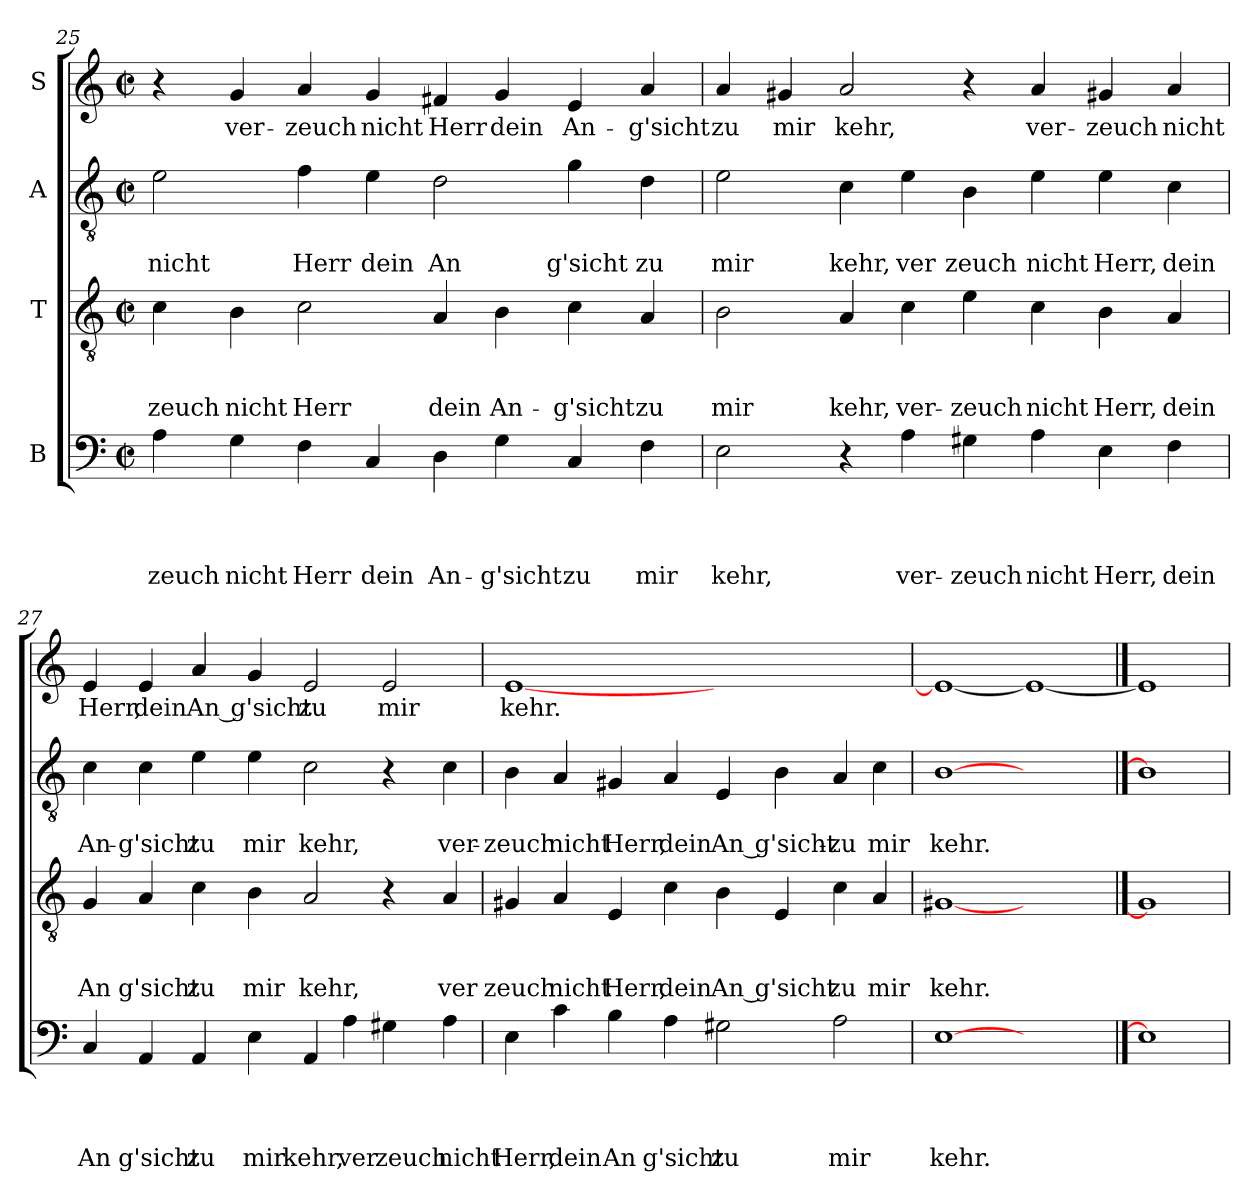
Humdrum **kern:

**kern	**text	**text	**text	**text	**kern	**text	**text	**text	**kern	**text	**text	**kern	**text
*part4	*part4	*part4	*part4	*part4	*part3	*part3	*part3	*part3	*part2	*part2	*part2	*part1	*part1
*staff4	*staff4	*staff4	*staff4	*staff4	*staff3	*staff3	*staff3	*staff3	*staff2	*staff2	*staff2	*staff1	*staff1
*I"B	*	*	*	*	*I"T	*	*	*	*I"A	*	*	*I"S	*
!!LO:PB:g=z
*clefF4	*	*	*	*	*clefGv2	*	*	*	*clefGv2	*	*	*clefG2	*
*k[]	*	*	*	*	*k[]	*	*	*	*k[]	*	*	*k[]	*
*C:	*	*	*	*	*C:	*	*	*	*C:	*	*	*C:	*
*M2/2	*	*	*	*	*M2/2	*	*	*	*M2/2	*	*	*M2/2	*
*met(c|)	*	*	*	*	*met(c|)	*	*	*	*met(c|)	*	*	*met(c|)	*
=25	=25	=25	=25	=25	=25	=25	=25	=25	=25	=25	=25	=25	=25
!	!	!	!	!LO:LY:b	!	!	!	!LO:LY:b	!	!	!LO:LY:b	!	!
4A\	.	.	.	zeuch	4c\	.	.	-zeuch	2e\	.	nicht	4r	.
!	!	!	!	!LO:LY:b	!	!	!	!LO:LY:b	!	!	!	!	!LO:LY:b
4G\	.	.	.	nicht	4B\	.	.	nicht	.	.	.	4g/	ver-
!	!	!	!	!LO:LY:b	!	!	!	!LO:LY:b	!	!	!LO:LY:b	!	!LO:LY:b
4F\	.	.	.	Herr	2c\	.	.	Herr	4f\	.	Herr	4a/	-zeuch
!	!	!	!	!LO:LY:b	!	!	!	!	!	!	!LO:LY:b	!	!LO:LY:b
4C/	.	.	.	dein	.	.	.	.	4e\	.	dein	4g/	nicht
!	!	!	!	!LO:LY:b	!	!	!	!LO:LY:b	!	!	!LO:LY:b	!	!LO:LY:b
4D\	.	.	.	An-	4A/	.	.	dein	2d\	.	An	4f#X/	Herr
!	!	!	!	!LO:LY:b	!	!	!	!LO:LY:b	!	!	!	!	!LO:LY:b
4G\	.	.	.	-g'sicht	4B\	.	.	An-	.	.	.	4g/	dein
!	!	!	!	!LO:LY:b	!	!	!	!LO:LY:b	!	!	!LO:LY:b	!	!LO:LY:b
4C/	.	.	.	zu	4c\	.	.	-g'sicht	4g\	.	g'sicht	4e/	An-
!	!	!	!	!LO:LY:b	!	!	!	!LO:LY:b	!	!	!LO:LY:b	!	!LO:LY:b
4F\	.	.	.	mir	4A/	.	.	zu	4d\	.	zu	4a/	-g'sicht
=26	=26	=26	=26	=26	=26	=26	=26	=26	=26	=26	=26	=26	=26
!	!	!	!	!LO:LY:b	!	!	!	!LO:LY:b	!	!	!LO:LY:b	!	!LO:LY:b
2E\	.	.	.	kehr,	2B\	.	.	mir	2e\	.	mir	4a/	zu
!	!	!	!	!	!	!	!	!	!	!	!	!	!LO:LY:b
.	.	.	.	.	.	.	.	.	.	.	.	4g#/	mir
!	!	!	!	!	!	!	!	!LO:LY:b	!	!	!LO:LY:b	!	!LO:LY:b
4r	.	.	.	.	4A/	.	.	kehr,	4c\	.	kehr,	2a/	kehr,
!	!	!	!	!LO:LY:b	!	!	!	!LO:LY:b	!	!	!LO:LY:b	!	!
4A\	.	.	.	ver-	4c\	.	.	ver-	4e\	.	ver	.	.
!	!	!	!	!LO:LY:b	!	!	!	!LO:LY:b	!	!	!LO:LY:b	!	!
4G#X\	.	.	.	-zeuch	4e\	.	.	-zeuch	4B\	.	zeuch	4r	.
!	!	!	!	!LO:LY:b	!	!	!	!LO:LY:b	!	!	!LO:LY:b	!	!LO:LY:b
4A\	.	.	.	nicht	4c\	.	.	nicht	4e\	.	nicht	4a/	ver-
!	!	!	!	!LO:LY:b	!	!	!	!LO:LY:b	!	!	!LO:LY:b	!	!LO:LY:b
4E\	.	.	.	Herr,	4B\	.	.	Herr,	4e\	.	Herr,	4g#X/	-zeuch
!	!	!	!	!LO:LY:b	!	!	!	!LO:LY:b	!	!	!LO:LY:b	!	!LO:LY:b
4F\	.	.	.	dein	4A/	.	.	dein	4c\	.	dein	4a/	nicht
!!LO:LB:g=z
=27	=27	=27	=27	=27	=27	=27	=27	=27	=27	=27	=27	=27	=27
!	!	!	!	!LO:LY:b	!	!	!	!LO:LY:b	!	!	!LO:LY:b	!	!LO:LY:b
4C/	.	.	.	An	4G/	.	.	An	4c\	.	An-	4e/	Herr,
!	!	!	!	!LO:LY:b	!	!	!	!LO:LY:b	!	!	!LO:LY:b	!	!LO:LY:b
4AA/	.	.	.	g'sicht	4A/	.	.	g'sicht	4c\	.	-g'sicht	4e/	dein
!	!	!	!	!LO:LY:b	!	!	!	!LO:LY:b	!	!	!LO:LY:b	!	!LO:LY:b
4AA/	.	.	.	zu	4c\	.	.	zu	4e\	.	zu	4a/	An g'sicht
!	!	!	!	!LO:LY:b	!	!	!	!LO:LY:b	!	!	!LO:LY:b	!	!
4E\	.	.	.	mir	4B\	.	.	mir	4e\	.	mir	4g/	.
!	!	!	!	!LO:LY:b	!	!	!	!LO:LY:b	!	!	!LO:LY:b	!	!LO:LY:b
4AA/	.	.	.	kehr,	2A/	.	.	kehr,	2c\	.	kehr,	2e/	zu
!	!	!	!	!LO:LY:b	!	!	!	!	!	!	!	!	!
4A\	.	.	.	ver	.	.	.	.	.	.	.	.	.
!	!	!	!	!LO:LY:b	!	!	!	!	!	!	!	!	!LO:LY:b
4G#X\	.	.	.	zeuch	4r	.	.	.	4r	.	.	2e/	mir
!	!	!	!	!LO:LY:b	!	!	!	!LO:LY:b	!	!	!LO:LY:b	!	!
4A\	.	.	.	nicht	4A/	.	.	ver	4c\	.	ver-	.	.
=28	=28	=28	=28	=28	=28	=28	=28	=28	=28	=28	=28	=28	=28
!	!	!	!	!LO:LY:b	!	!	!	!LO:LY:b	!	!	!LO:LY:b	!	!LO:LY:b
4E\	.	.	.	Herr,	4G#X/	.	.	zeuch	4B\	.	-zeuch	[<1e	kehr.
!	!	!	!	!LO:LY:b	!	!	!	!LO:LY:b	!	!	!LO:LY:b	!	!
4c\	.	.	.	dein	4A/	.	.	nicht	4A/	.	nicht	.	.
!	!	!	!	!LO:LY:b	!	!	!	!LO:LY:b	!	!	!LO:LY:b	!	!
4B\	.	.	.	An	4E/	.	.	Herr,	4G#X/	.	Herr,	.	.
!	!	!	!	!LO:LY:b	!	!	!	!LO:LY:b	!	!	!LO:LY:b	!	!
4A\	.	.	.	g'sicht	4c\	.	.	dein	4A/	.	dein	.	.
!	!	!	!	!LO:LY:b	!	!	!	!LO:LY:b	!	!	!LO:LY:b	!	!
2G#X\	.	.	.	zu	4B\	.	.	An g'sicht	4E/	.	An g'sicht-	1ryy	.
.	.	.	.	.	4E/	.	.	.	4B\	.	.	.	.
!	!	!	!	!LO:LY:b	!	!	!	!LO:LY:b	!	!	!LO:LY:b	!	!
2A\	.	.	.	mir	4c\	.	.	zu	4A/	.	-zu	.	.
!	!	!	!	!	!	!	!	!LO:LY:b	!	!	!LO:LY:b	!	!
.	.	.	.	.	4A/	.	.	mir	4c\	.	mir	.	.
=29	=29	=29	=29	=29	=29	=29	=29	=29	=29	=29	=29	=29	=29
!	!	!	!	!LO:LY:b	!	!	!	!LO:LY:b	!	!	!LO:LY:b	!	!
[1E	.	.	.	kehr.	[1G#X	.	.	kehr.	[1B	.	kehr.	1e_	.
1ryy	.	.	.	.	1ryy	.	.	.	1ryy	.	.	1e_	.
==30	==30	==30	==30	==30	==30	==30	==30	==30	==30	==30	==30	==30	==30
1E]	.	.	.	.	1G#]	.	.	.	1B]	.	.	1e]	.
=	=	=	=	=	=	=	=	=	=	=	=	=	=
*-	*-	*-	*-	*-	*-	*-	*-	*-	*-	*-	*-	*-	*-
